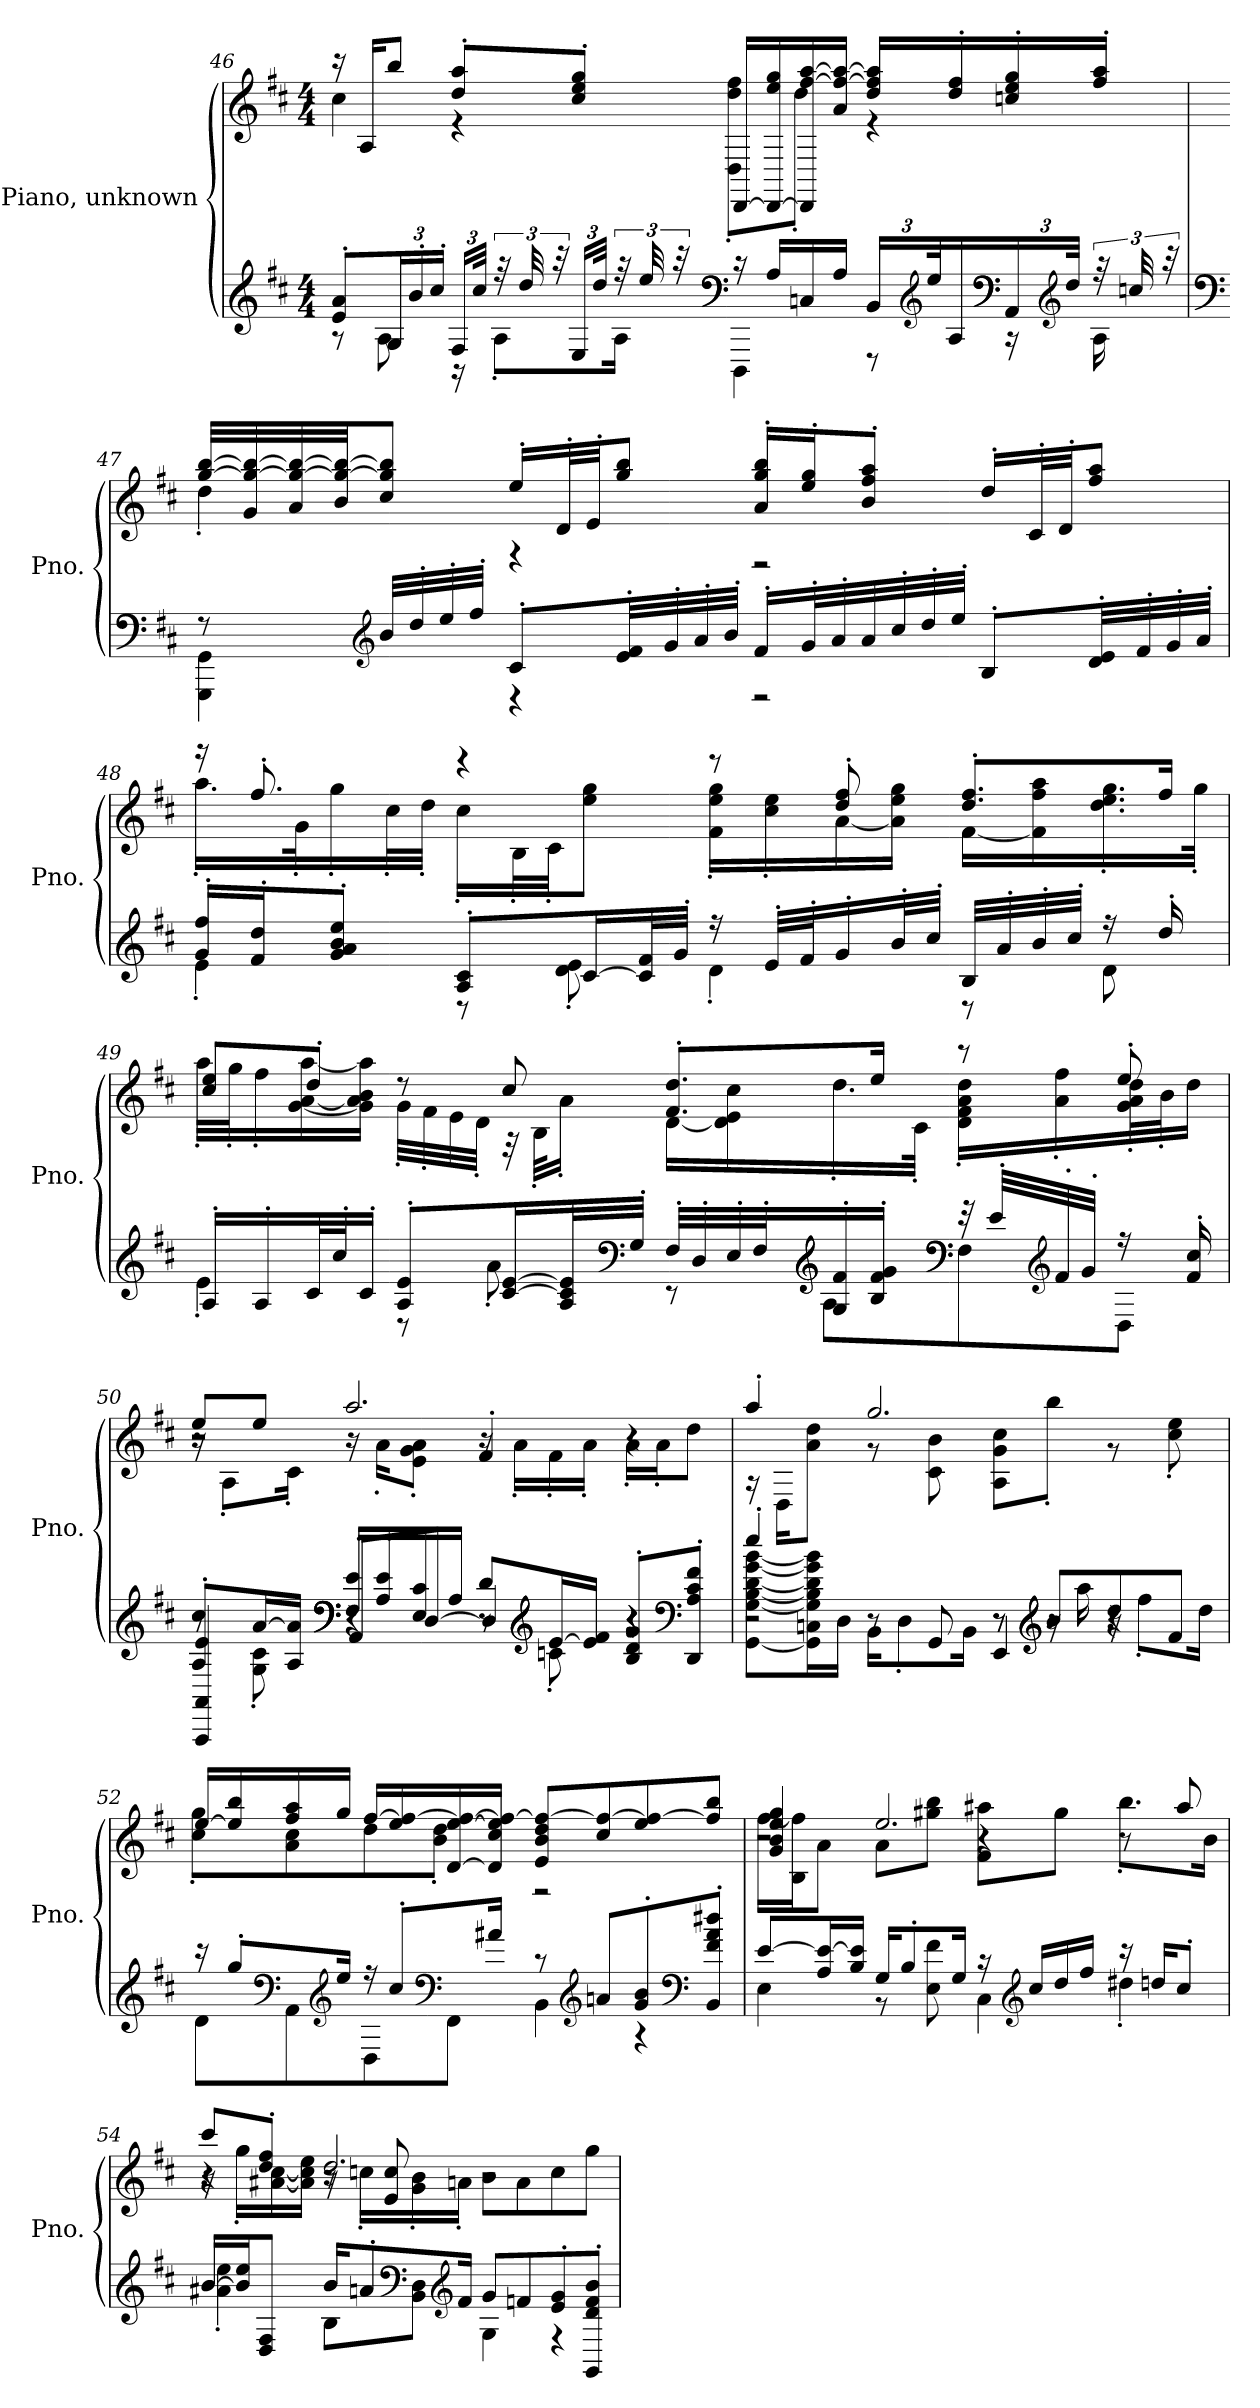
**kern	**kern
*part1	*part1
*staff2	*staff1
*I"Piano, unknown	*
*I'Pno.	*
!!LO:LB:g=z
*clefG2	*clefG2
*k[f#c#]	*k[f#c#]
*M4/4	*M4/4
=46	=46
*^	*^
8e/' 8a/'L	8r	16r	4cc#\
.	.	16A/KL	.
*Xbrackettup	*	*	*
24G/L	8A\	8bb/J	.
24b'/	.	.	.
24cc#'/JJ	.	.	.
24F#/LL	16r	8dd/' 8aa/'L	4r
48cc#/JJk	.	.	.
*brackettup	*	*	*
48r	8A'\L	.	.
48dd/	.	.	.
48r	.	.	.
*Xbrackettup	*	*	*
24E/LL	.	8cc#/' 8ee/' 8gg/'J	.
48dd/JJk	.	.	.
*brackettup	*	*	*
48r	16A\Jk	.	.
48ee/	.	.	.
48r	.	.	.
*clefF4	*	*	*
16r	4DDD\	[16DD/LL	8D\' 8dd\' 8ff#\'L
16A/LL	.	16DD/_ 16ee/ 16gg/	.
16Cn/	.	16DD/] [16ff#/ [16aa/	8dd'\J
16A/JJ	.	16a/ 16ff#/_ 16aa/_JJ	.
*Xbrackettup	*	*	*
24BB/LL	8r	16dd/ 16ff#/] 16aa/]LL	4r
*clefG2	*	*	*
48ee/K	.	.	.
16A/	.	16dd/' 16ff#/'	.
*clefF4	*	*	*
24AA/	16r	16ccn/' 16ee/' 16gg/'	.
*clefG2	*	*	*
48dd/JJk	.	.	.
*brackettup	*	*	*
48r	16A\	16ff#/' 16aa/'JJ	.
48ccn/	.	.	.
48r	.	.	.
!!LO:LB:g=z	!!
=47	=47	=47	=47
*clefF4	*	*	*
8r	4GGG\ 4GG\	[32gg/ [32bb/LLL	4dd'\
.	.	32g/ 32gg/_ 32bb/_	.
.	.	32a/ 32gg/_ 32bb/_	.
.	.	32b/ 32gg/_ 32bb/_JJ	.
*clefG2	*	*	*
32b/LLL	.	8cc#/ 8gg/] 8bb/]J	.
32dd'/	.	.	.
32ee'/	.	.	.
32ff#'/JJJ	.	.	.
8c#'/L	4r	16ee'/LL	4r
.	.	32d'/L	.
.	.	32e'/JJ	.
32e/' 32f#/'LL	.	8gg/ 8bb/J	.
32g'/	.	.	.
32a'/	.	.	.
32b'/JJJ	.	.	.
16f#'/LL	2r	16a/' 16gg/' 16bb/'LL	2r
32g'/L	.	16ee/' 16gg/'J	.
32a'/	.	.	.
32a/	.	8b/' 8ff#/' 8aa/'J	.
32cc#'/	.	.	.
32dd'/	.	.	.
32ee'/JJJ	.	.	.
8B'/L	.	16dd'/LL	.
.	.	32c#'/L	.
.	.	32d'/JJ	.
32d/' 32e/'LL	.	8ff#/ 8aa/J	.
32f#'/	.	.	.
32g'/	.	.	.
32a'/JJJ	.	.	.
!!LO:LB:g=z	!!
=48	=48	=48	=48
16g/' 16ff#/'LL	4e'\	16r	16.aa'\LL
16f#/' 16dd/'J	.	8.ff#'/	.
.	.	.	32g'\K
8g/' 8a/' 8b/' 8ee/'J	.	.	16gg'\
.	.	.	32cc#'\L
.	.	.	32dd'\JJJ
8A/' 8c#/'L	8r	4r	16cc#'\LL
.	.	.	32B'\L
.	.	.	32c#'\JJ
[16c#/L	8d\' 8e\'	.	8ee\ 8gg\J
32c#/] 32f#/L	.	.	.
32g'/JJJ	.	.	.
16r	4d'\	8r	16f#\' 16ee\' 16gg\'LL
32e'/LLL	.	.	16cc#\' 16ee\'
32f#'/J	.	.	.
16g'/	.	8dd/' 8ff#/'	[16a\
32b'/L	.	.	16a\] 16ee\ 16gg\JJ
32cc#'/JJJ	.	.	.
32B/LLL	8r	8.dd/' 8.ff#/'L	[16f#\LL
32a'/	.	.	.
32b'/	.	.	16f#\] 16ff#\ 16aa\
32cc#'/JJJ	.	.	.
16r	8d\	.	16.dd\' 16.ee\' 16.gg\'
16dd'/	.	16ff#/Jk	.
.	.	.	32gg'\JJk
!!LO:LB:g=z	!!
=49	=49	=49	=49
16A'/LL	4e'\	8cc#/ 8ee/L	32aa'\LLL
.	.	.	32gg'\J
16A'/	.	.	16ff#'\
32c#/L	.	8dd'/J	[16g\ [16a\ [16aa\
32cc#'/J	.	.	.
16c#'/JJ	.	.	16g\] 16a\] 16b\ 16aa\]JJ
8A/' 8e/'L	8r	8r	32g'\LLL
.	.	.	32f#'\
.	.	.	32e\
.	.	.	32d'\JJJ
[16c#/ [16e/L	8a'\	8cc#/	32r
.	.	.	32B'\KLL
32A/ 32c#/] 32e/]L	.	.	16a'\JJ
*clefF4	*	*	*
32G'/JJJ	.	.	.
32F#'/LLL	8r	8.f#/' 8.dd/'L	[16d\LL
32D'/	.	.	.
32E'/	.	.	16d\] 16e\ 16cc#\
32F#'/J	.	.	.
*clefG2	*	*	*
16G/' 16f#/'	8A\L	.	16.dd'\
16B/' 16f#/' 16g/'JJ	.	16ee/Jk	.
.	.	.	32c#'\JJk
*clefF4	*	*	*
32r	8F#\	8r	16d\' 16f#\' 16a\' 16dd\'LL
32e'/LLL	.	.	.
*clefG2	*	*	*
32f#'/	.	.	16a\' 16ff#\'
32g'/JJJ	.	.	.
16r	8D\J	8ee'/	32g\' 32a\' 32dd\'L
.	.	.	32b'\J
16f#/' 16cc#/'	.	.	16dd\JJ
!!LO:LB:g=z
=50	=50	=50	=50
*	*^	*	*^
8A/' 8cc#/'L	8r	4AAA/ 4AA/ 4e/	8ee/L	16r	2r
.	.	.	.	8A'\L	.
[16a/L	8G\' 8c#\'	.	8ee/J	.	.
16A/ 16a/]JJ	.	.	.	16c#'\Jk	.
*clefF4	*	*	*	*	*
16F#/' 16e/'LL	4r	8AA/L	2.aa/	16r	.
16A/' 16e/'	.	.	.	16a'\KL	.
16E/ 16c#/	.	[8D/J	.	8e\' 8g\' 8a\'J	.
16A/JJ	.	.	.	.	.
8d/L	8r	4D/]	.	16r	4f#'/
.	.	.	.	16a'\LL	.
*clefG2	*	*	*	*	*
[16e/L	8cn'\	.	.	16f#'\	.
16e/] 16f#/JJ	.	.	.	16a'\JJ	.
8B/' 8d/' 8g/'L	4r	4r	.	16a'\LL	4r
.	.	.	.	16a'\J	.
*clefF4	*	*	*	*	*
8DD/' 8A/' 8c/' 8f#/'J	.	.	.	8dd\J	.
*	*	*	*	*v	*v
=51	=51	=51	=51	=51
2r	[8GG\ [8G\ [8B\ [8d\ [8g\ [8b\L	4ee'/	4aa'/	16r
.	.	.	.	16D\KL
.	16GG\] 16Cn\ 16G\] 16B\] 16d\] 16g\] 16b\]L	.	.	8a\ 8dd\J
.	16D\JJ	.	.	.
.	16BB\KL	8r	2.gg/	8r
.	8D'\	.	.	.
.	.	8GG/	.	8c#\ 8b\
.	16BB\Jk	.	.	.
8r	8r	4EE/	.	8A\ 8g\ 8cc#\L
*clefG2	*	*	*	*
8b/L	16r	.	.	8bb'\J
.	16aa\	.	.	.
8dd/	16r	4r	.	8r
.	8ff#'\L	.	.	.
8f#/J	.	.	.	8cc#\' 8ee\'
.	16dd\Jk	.	.	.
*	*v	*v	*	*
!!LO:PB:g=z	!!
=52	=52	=52	=52
16r	8d\L	[16ee/LL	8cc#\' 8gg\'L
8gg'/L	.	16ee/] 16bb/	.
*clefF4	*	*	*
.	8AA\	16ff#/ 16aa/	8a\ 8cc#\
*clefG2	*	*	*
16ee/Jk	.	16gg/JJ	.
16r	8D\	[16ff#/LL	8dd\
8cc#'/L	.	16ee/ 16ff#/_	.
*clefF4	*	*	*
.	8FF#\J	[16d/ [16ee/ 16ff#/_	8b\' 8dd\'J
16a#X/Jk	.	16d/] 16cc#/ 16ee/] 16ff#/_JJ	.
8r	4BB\	8e/ 8b/ 8dd/ 8ff#/_L	2r
*clefG2	*	*	*
8an/L	.	8cc#/ 8ff#/_	.
8g/' 8b/'	4r	8ee/ 8ff#/_	.
*clefF4	*	*	*
8BB/' 8f#/' 8a/' 8dd#X/'J	.	8ff#/] 8bb/J	.
!!LO:LB:g=z
=53	=53	=53	=53
*	*	*	*^
[8e/L	4E\	2r	[16ff#\LL	4g/ 4b/ 4ee/ 4gg/
.	.	.	16B\ 16ff#\]J	.
16A/ 16e/_L	.	.	8a\J	.
16B/ 16e/]JJ	.	.	.	.
16G/KL	8r	.	8a\L	2.ee/
8B'/	.	.	.	.
.	8E\ 8f#\	.	8gg#X\ 8bb\J	.
16G/Jk	.	.	.	.
16r	4C#\	4r	8f#\ 8aa#X\L	.
*clefG2	*	*	*	*
16cc#/LL	.	.	.	.
16dd/	.	.	8gg#\J	.
16ff#/JJ	.	.	.	.
16r	4dd#X'\	8r	8.bb'\L	.
16ddn/KL	.	.	.	.
8cc#'/J	.	8aa#/	.	.
.	.	.	16b\Jk	.
=54	=54	=54	=54	=54
[16b/LL	4a#X\' 4ee\'	8ccc#/L	16r	4r
16b/] 16ee/J	.	.	16gg'\LL	.
8D/ 8F#/J	.	8dd/' 8ff#/'J	[16a#X\ [16cc#\	.
.	.	.	16a#\] 16cc#\] 16ee\JJ	.
16b/KL	8B\L	2.dd/	16r	8r
8an'/	.	.	16ccn'\LL	.
*clefF4	*	*	*	*
.	8BB\ 8D\J	.	16g\' 16b\'	8e/ 8cc/
*clefG2	*	*	*	*
16f#/Jk	.	.	16an'\JJ	.
8g/L	4G\	.	8b\L	2r
8fn/	.	.	8a\	.
8e/' 8g/'	4r	.	8cc\	.
8GG/' 8d/' 8f/' 8b/'J	.	.	8gg\J	.
*v	*v	*	*	*
*	*v	*v	*v
=	=
*-	*-
